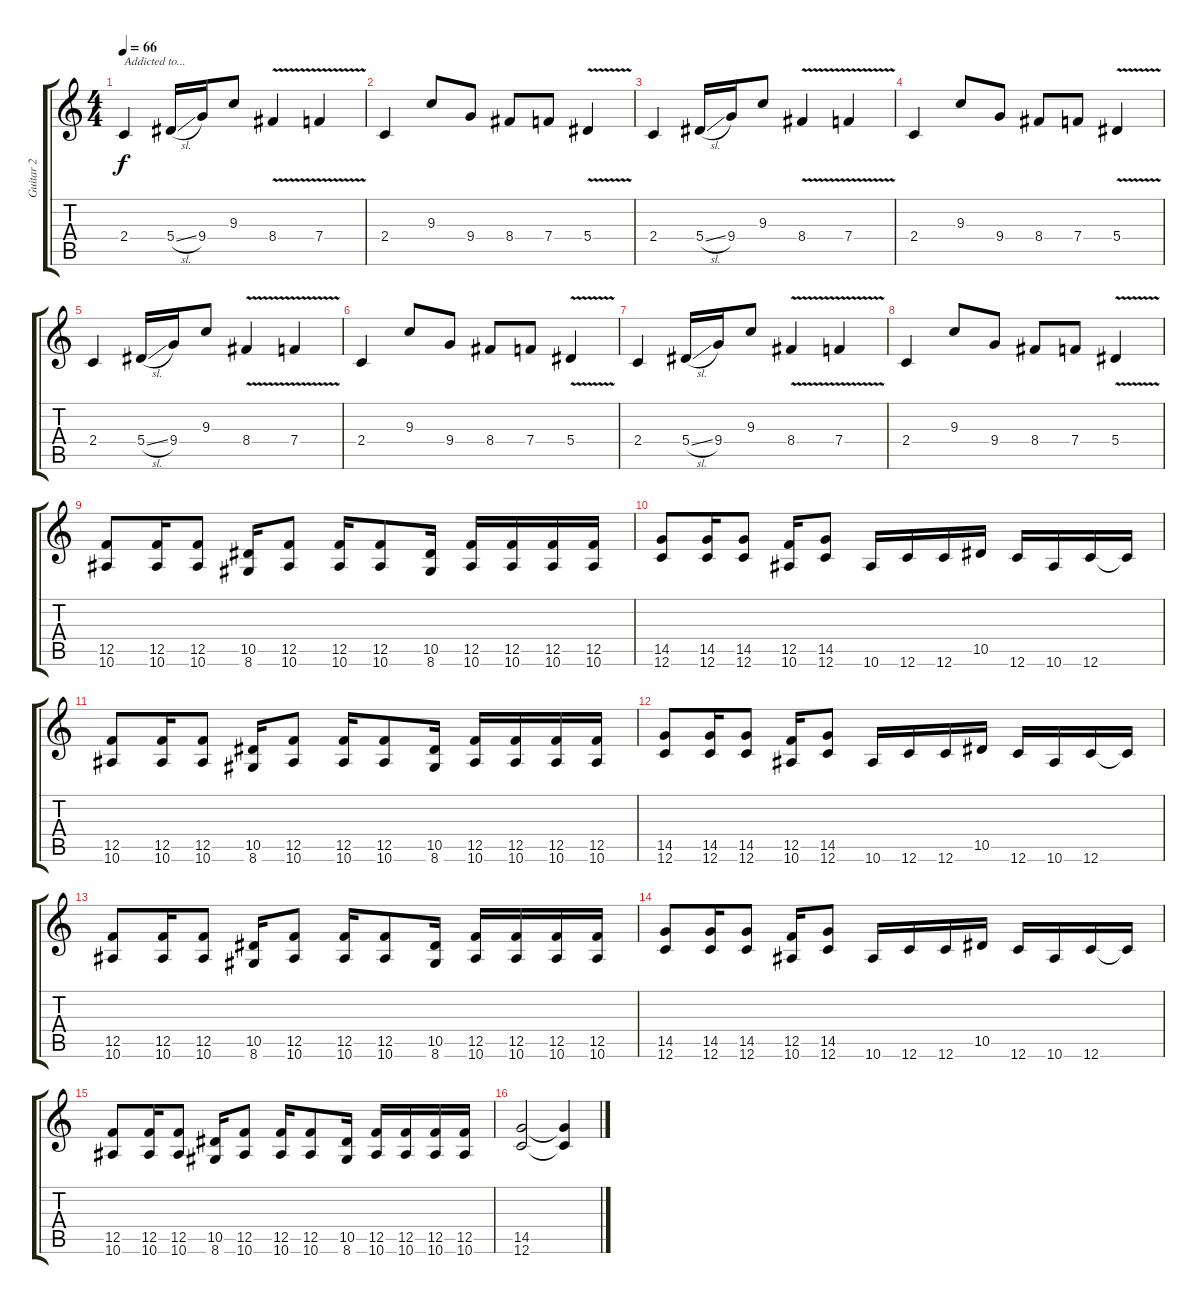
\track ("Guitar 2" "Guitar 2") {instrument overdrivenguitar}
\staff {score tabs}
\tuning (C4 G3 Eb3 Bb2 F2 C2) {hide}
\ts (4 4)
\tempo 66
\clef g2
\ks c
2.4.4{txt "Addicted to..." dy f volume 13} 5.4{sl}.16 9.4.16 9.3.8 8.4{v}.4 7.4{v}.4 |
2.4.4 9.3.8 9.4.8 8.4.8 7.4.8 5.4{v}.4 |
2.4.4 5.4{sl}.16 9.4.16 9.3.8 8.4{v}.4 7.4{v}.4 |
2.4.4 9.3.8 9.4.8 8.4.8 7.4.8 5.4{v}.4 |
2.4.4 5.4{sl}.16 9.4.16 9.3.8 8.4{v}.4 7.4{v}.4 |
2.4.4 9.3.8 9.4.8 8.4.8 7.4.8 5.4{v}.4 |
2.4.4 5.4{sl}.16 9.4.16 9.3.8 8.4{v}.4 7.4{v}.4 |
2.4.4 9.3.8 9.4.8 8.4.8 7.4.8 5.4{v}.4 |
(12.5 10.6).8 (12.5 10.6).16 (12.5 10.6).8 (10.5 8.6).16 (12.5 10.6).8 (12.5 10.6).16 (12.5 10.6).8 (10.5 8.6).16 (12.5 10.6).16 (12.5 10.6).16 (12.5 10.6).16 (12.5 10.6).16 |
(14.5 12.6).8 (14.5 12.6).16 (14.5 12.6).8 (12.5 10.6).16 (14.5 12.6).8 10.6.16 12.6.16 12.6.16 10.5.16 12.6.16 10.6.16 12.6.16 12.6{t}.16 |
(12.5 10.6).8 (12.5 10.6).16 (12.5 10.6).8 (10.5 8.6).16 (12.5 10.6).8 (12.5 10.6).16 (12.5 10.6).8 (10.5 8.6).16 (12.5 10.6).16 (12.5 10.6).16 (12.5 10.6).16 (12.5 10.6).16 |
(14.5 12.6).8 (14.5 12.6).16 (14.5 12.6).8 (12.5 10.6).16 (14.5 12.6).8 10.6.16 12.6.16 12.6.16 10.5.16 12.6.16 10.6.16 12.6.16 12.6{t}.16 |
(12.5 10.6).8 (12.5 10.6).16 (12.5 10.6).8 (10.5 8.6).16 (12.5 10.6).8 (12.5 10.6).16 (12.5 10.6).8 (10.5 8.6).16 (12.5 10.6).16 (12.5 10.6).16 (12.5 10.6).16 (12.5 10.6).16 |
(14.5 12.6).8 (14.5 12.6).16 (14.5 12.6).8 (12.5 10.6).16 (14.5 12.6).8 10.6.16 12.6.16 12.6.16 10.5.16 12.6.16 10.6.16 12.6.16 12.6{t}.16 |
(12.5 10.6).8 (12.5 10.6).16 (12.5 10.6).8 (10.5 8.6).16 (12.5 10.6).8 (12.5 10.6).16 (12.5 10.6).8 (10.5 8.6).16 (12.5 10.6).16 (12.5 10.6).16 (12.5 10.6).16 (12.5 10.6).16 |
(14.5 12.6).2 (14.5{t} 12.6{t}).4
